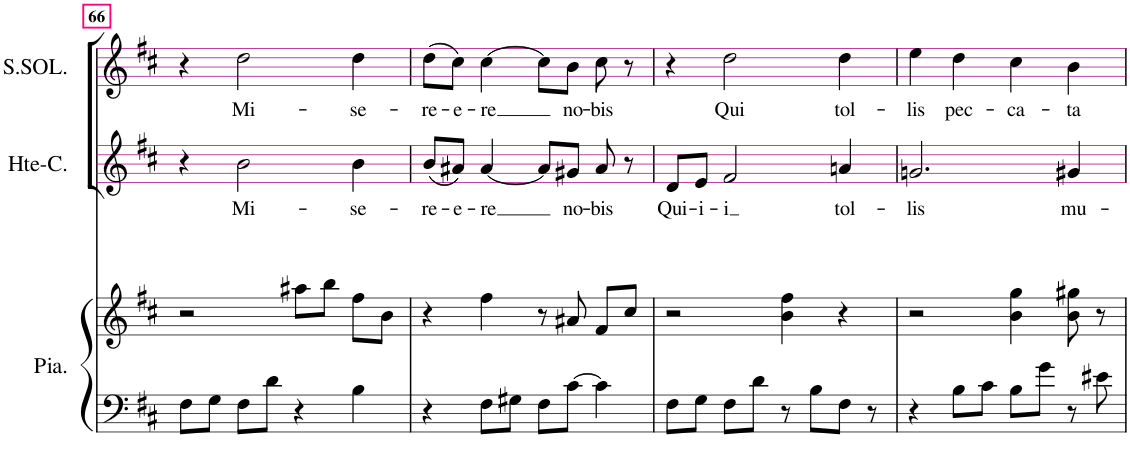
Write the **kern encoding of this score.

**kern	**kern	**kern	**text	**kern	**text
*part3	*part3	*part2	*part2	*part1	*part1
*staff4	*staff3	*staff2	*staff2	*staff1	*staff1
*I"Piano	*	*I"Hte-Contre	*	*I"Soprano Sol.	*
*I'Pia.	*	*I'Hte-C.	*	*I'S.SOL.	*
!!LO:PB:g=z
*clefF4	*clefG2	*clefG2	*	*clefG2	*
*k[f#c#]	*k[f#c#]	*k[f#c#]	*	*k[f#c#]	*
*M4/4	*M4/4	*M4/4	*	*M4/4	*
=66	=66	=66	=66	=66	=66
8F#\L	2r	4r	.	4r	.
8G\J	.	.	.	.	.
!	!	!	!LO:LY:b	!	!LO:LY:b
8F#\L	.	2b\	Mi-	2dd\	Mi-
8d\J	.	.	.	.	.
4r	8aa#X\L	.	.	.	.
.	8bb\J	.	.	.	.
!	!	!	!LO:LY:b	!	!LO:LY:b
4B\	8ff#\L	4b\	-se-	4dd\	-se-
.	8b\J	.	.	.	.
=67	=67	=67	=67	=67	=67
!	!	!	!LO:LY:b	!	!LO:LY:b
4r	4r	(8b/L	-re-	(8dd\L	-re-
!	!	!	!LO:LY:b	!	!LO:LY:b
.	.	8a#X/J)	-e-	8cc#\J)	-e-
!	!	!	!LO:LY:b	!	!LO:LY:b
8F#\L	4ff#\	[4a#/	-re	[4cc#\	-re
8G#X\J	.	.	.	.	.
8F#\L	8r	8a#/L]	.	8cc#\L]	.
!	!	!	!LO:LY:b	!	!LO:LY:b
[8c#\J	8a#X/	8g#X/J	no-	8b\J	no-
!	!	!	!LO:LY:b	!	!LO:LY:b
4c#\]	8f#/L	8a#/	-bis	8cc#\	-bis
.	8cc#/J	8r	.	8r	.
=68	=68	=68	=68	=68	=68
!	!	!	!LO:LY:b	!	!
8F#\L	2r	8d/L	Qui-	4r	.
!	!	!	!LO:LY:b	!	!
8G\J	.	8e/J	-i-	.	.
!	!	!	!LO:LY:b	!	!LO:LY:b
8F#\L	.	2f#/	-i	2dd\	Qui
8d\J	.	.	.	.	.
8r	4b\ 4ff#\	.	.	.	.
8B\L	.	.	.	.	.
!	!	!	!LO:LY:b	!	!LO:LY:b
8F#\J	4r	4an/	tol-	4dd\	tol-
8r	.	.	.	.	.
=69	=69	=69	=69	=69	=69
!	!	!	!LO:LY:b	!	!LO:LY:b
4r	2r	2.gn/	-lis	4ee\	-lis
!	!	!	!	!	!LO:LY:b
8B\L	.	.	.	4dd\	pec-
8c#\J	.	.	.	.	.
!	!	!	!	!	!LO:LY:b
8B\L	4b\ 4gg\	.	.	4cc#\	-ca-
8g\J	.	.	.	.	.
!	!	!	!LO:LY:b	!	!LO:LY:b
8r	8b\ 8gg#X\	4g#X/	mu-	4b\	-ta
8e#X\	8r	.	.	.	.
=	=	=	=	=	=
*-	*-	*-	*-	*-	*-
